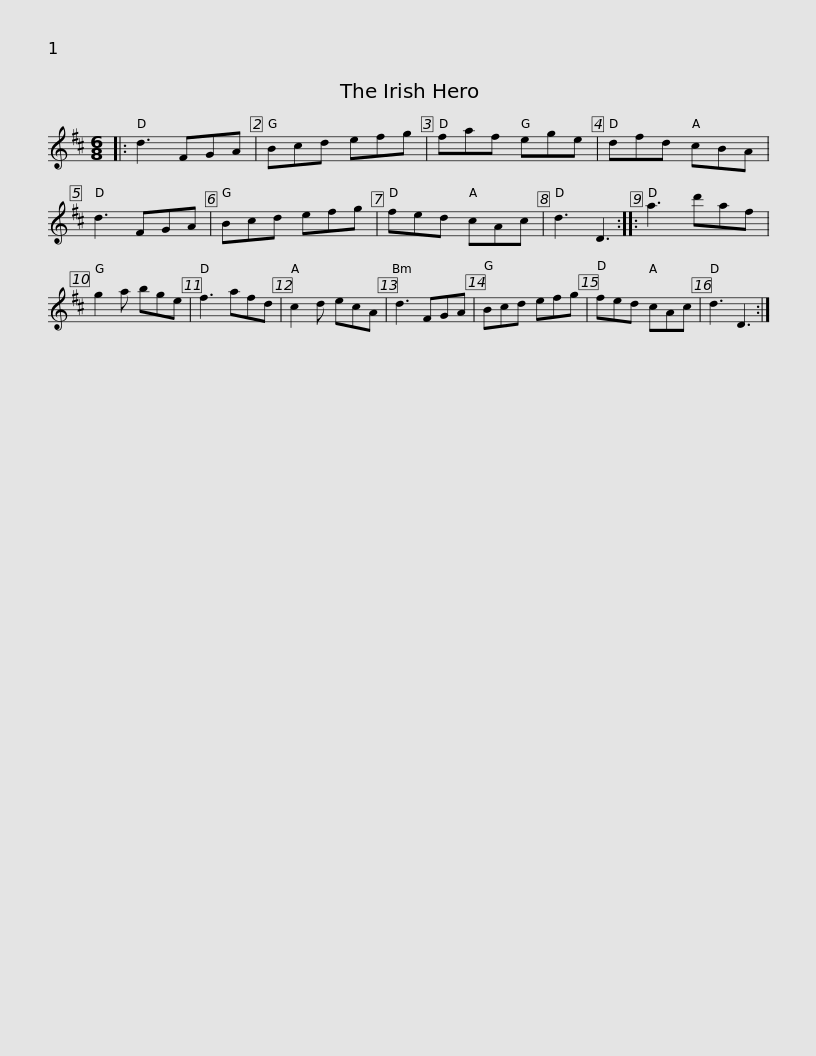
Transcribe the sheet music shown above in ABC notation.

X:1
L:1/8
M:6/8
I:linebreak $
K:D
V:1 treble
V:1
|: d3 FGA | Bcd efg | faf ege | dfd cBA | d3 FGA | %5
 Bcd efg | fed cAc |$ d3 D3 :: a3 d'af | g2 a bge | %10
 f3 afd | c2 d ecA | d3 FGA | Bcd efg | fed cAc |$ %15
 d3 D3 :| %16
